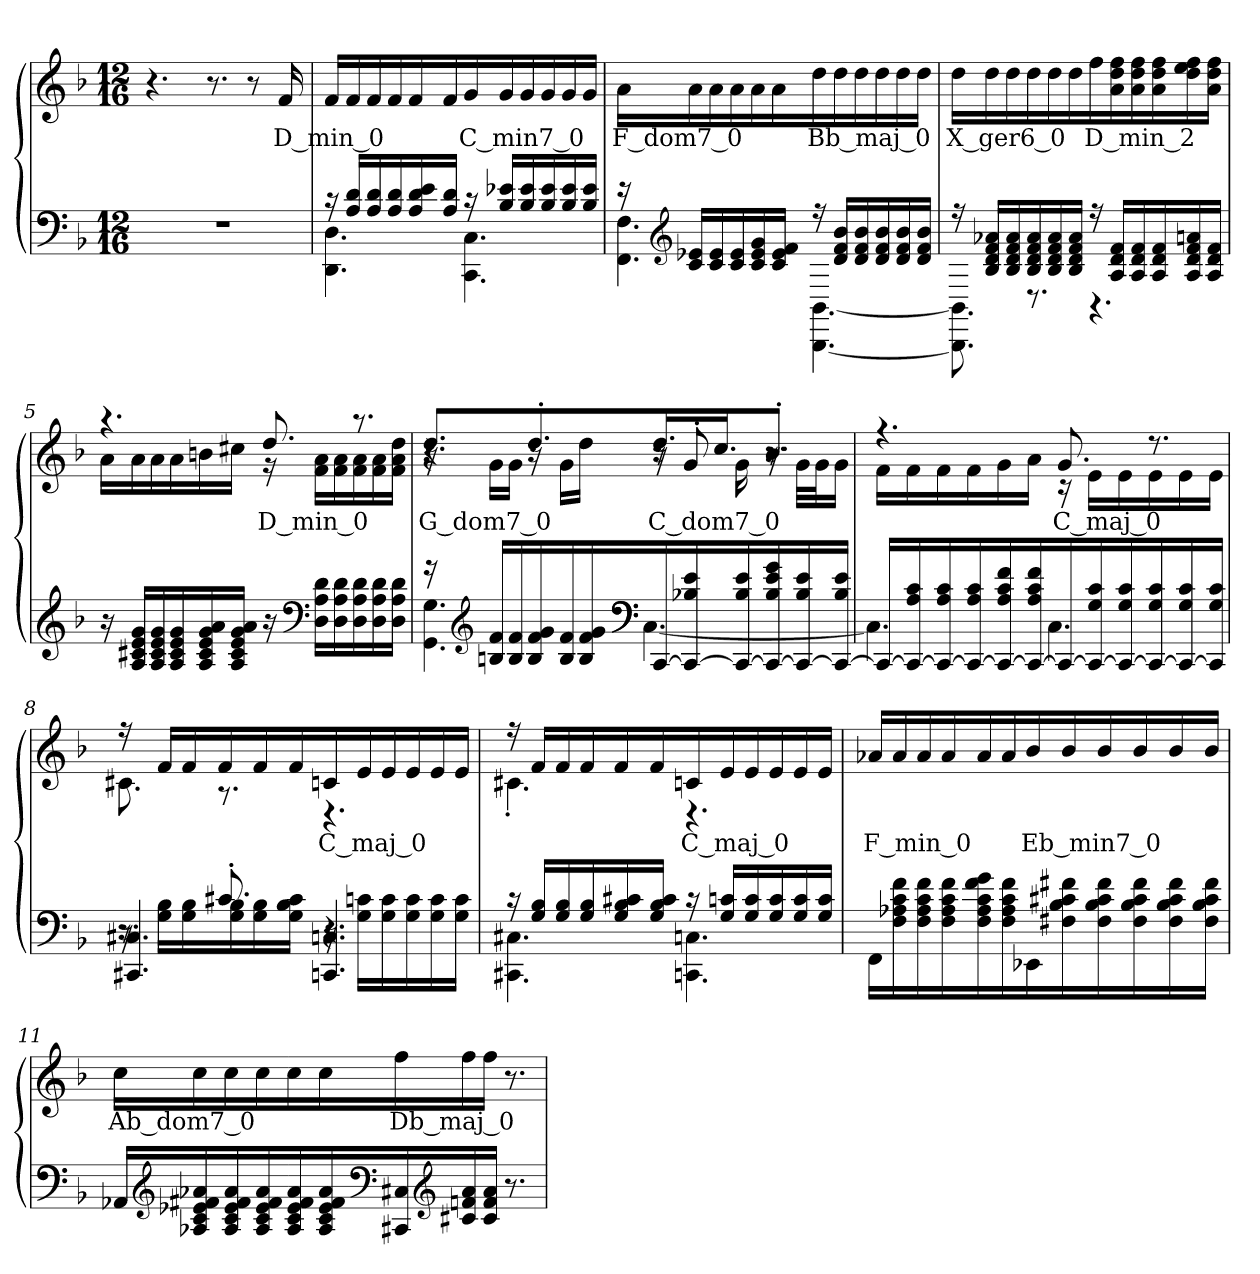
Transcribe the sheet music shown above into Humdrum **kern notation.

**kern	**kern	**text	**dynam
*part1	*part1	*part1	*part1
*staff2	*staff1	*staff1	*staff1/2
*clefF4	*clefG2	*	*
*k[b-]	*k[b-]	*	*
*M12/16	*M12/16	*	*
=1	=1	=1	=1
!	!	!	!LO:DY:a
2.r	4.r	.	M.M. = 90
.	8.r	.	.
.	8r	.	.
.	16f/	D_min_0	.
=2	=2	=2	=2
*^	*	*	*
16r	4.DD\ 4.D\	16f/LL	.	.
16A/ 16d/LL	.	16f/	.	.
16A/ 16d/	.	16f/	.	.
16A/ 16d/	.	16f/	.	.
16A/ 16d/ 16e/	.	16f/	.	.
16A/ 16d/JJ	.	16f/	.	.
16r	4.CC\ 4.C\	16g/	C_min7_0	.
16B-/ 16e-X/LL	.	16g/	.	.
16B-/ 16e-/	.	16g/	.	.
16B-/ 16e-/	.	16g/	.	.
16B-/ 16e-/	.	16g/	.	.
16B-/ 16e-/JJ	.	16g/JJ	.	.
=3	=3	=3	=3	=3
16r	4.FF\ 4.F\	16a\LL	F_dom7_0	.
*clefG2	*	*	*	*
16c/ 16e-X/LL	.	16a\	.	.
16c/ 16e-/	.	16a\	.	.
16c/ 16e-/	.	16a\	.	.
16c/ 16e-/ 16g/	.	16a\	.	.
16c/ 16e-/ 16f/JJ	.	16a\	.	.
16r	[4.BBB-\ [4.BB-\	16dd\	Bb_maj_0	.
16d/ 16f/ 16b-/LL	.	16dd\	.	.
16d/ 16f/ 16b-/	.	16dd\	.	.
16d/ 16f/ 16b-/	.	16dd\	.	.
16d/ 16f/ 16b-/	.	16dd\	.	.
16d/ 16f/ 16b-/JJ	.	16dd\JJ	.	.
=4	=4	=4	=4	=4
16r	8.BBB-]\ 8.BB-]\	16dd\LL	X_ger6_0	.
16B-/ 16d/ 16f/ 16a-X/LL	.	16dd\	.	.
16B-/ 16d/ 16f/ 16a-/	.	16dd\	.	.
16B-/ 16d/ 16f/ 16a-/	8.r	16dd\	.	.
16B-/ 16d/ 16f/ 16a-/	.	16dd\	.	.
16B-/ 16d/ 16f/ 16a-/JJ	.	16dd\	.	.
16r	4.r	16ff\	D_min_2	.
16A/ 16d/ 16f/LL	.	16a\ 16dd\ 16ff\	.	.
16A/ 16d/ 16f/	.	16a\ 16dd\ 16ff\	.	.
16A/ 16d/ 16f/	.	16a\ 16dd\ 16ff\	.	.
16A/ 16d/ 16f/ 16an/	.	16dd\ 16ee\ 16ff\	.	.
16A/ 16d/ 16f/JJ	.	16a\ 16dd\ 16ff\JJ	.	.
*v	*v	*	*	*
=5	=5	=5	=5
*	*^	*	*
16r	4.r	16a\LL	.	.
16A/ 16c#X/ 16e/ 16g/LL	.	16a\	.	.
16A/ 16c#/ 16e/ 16g/	.	16a\	.	.
16A/ 16c#/ 16e/ 16g/	.	16a\	.	.
16A/ 16c#/ 16e/ 16g/ 16a/	.	16bn\	.	.
16A/ 16c#/ 16e/ 16g/ 16a/JJ	.	16cc#X\JJ	.	.
16r	8.dd/	16r	D_min_0	.
*clefF4	*	*	*	*
16D\ 16A\ 16d\LL	.	16f\ 16a\LL	.	.
16D\ 16A\ 16d\	.	16f\ 16a\	.	.
16D\ 16A\ 16d\	8.r	16f\ 16a\	.	.
16D\ 16A\ 16d\	.	16f\ 16a\	.	.
16D\ 16A\ 16d\JJ	.	16f\ 16a\ 16dd\JJ	.	.
=6	=6	=6	=6	=6
*^	*	*^	*	*
16r	4.GG\ 4.G\	8.dd/L	16r	4.r	G_dom7_0	.
*clefG2	*	*	*	*	*	*
16Bn/ 16f/LL	.	.	16g\LL	.	.	.
16B/ 16f/	.	.	16g\JJ	.	.	.
16B/ 16f/ 16g/	.	8.dd'/	16r	.	.	.
16B/ 16f/	.	.	16g\LL	.	.	.
16B/ 16f/ 16g/	.	.	16dd\JJ	.	.	.
*clefF4	*	*	*	*	*	*
[16CC/	[4.C\	16.dd/L	8r	16r	C_dom7_0	.
16CC_/ 16B-X/ 16e/	.	.	.	8g'/	.	.
.	.	16.cc/J	.	.	.	.
16CC_/ 16B-/ 16e/	.	.	16g\	.	.	.
16CC_/ 16B-/ 16e/ 16g/	.	8.b-'/J	16r	8.r	.	.
16CC_/ 16B-/ 16e/	.	.	32g\LLL	.	.	.
.	.	.	32g\J	.	.	.
16CC_/ 16B-/ 16e/JJ	.	.	16g\JJ	.	.	.
*	*	*	*v	*v	*	*
=7	=7	=7	=7	=7	=7
16CC/LL_	4.C\]	4.r	16f\LL	.	.
16CC_/ 16A/ 16c/	.	.	16f\	.	.
16CC_/ 16A/ 16c/	.	.	16f\	.	.
16CC_/ 16A/ 16c/	.	.	16f\	.	.
16CC_/ 16A/ 16c/ 16f/	.	.	16g\	.	.
16CC_/ 16A/ 16c/ 16f/	.	.	16a\JJ	.	.
16CC/_	4.C\	8.g/	16r	C_maj_0	.
16CC_/ 16G/ 16c/	.	.	16e\LL	.	.
16CC_/ 16G/ 16c/	.	.	16e\	.	.
16CC_/ 16G/ 16c/	.	8.r	16e\	.	.
16CC_/ 16G/ 16c/	.	.	16e\	.	.
16CC]/ 16G/ 16c/JJ	.	.	16e\JJ	.	.
=8	=8	=8	=8	=8	=8
*	*^	*	*	*	*
8.r	16r	4.CC#X/ 4.C#X/	16r	8.c#X\	.	.
.	16G\ 16B-\LL	.	16f/LL	.	.	.
.	16G\ 16B-\	.	16f/	.	.	.
8.c#X'/	16G\ 16B-\	.	16f/	8.r	.	.
.	16G\ 16B-\	.	16f/	.	.	.
.	16G\ 16B-\ 16c#\JJ	.	16f/	.	.	.
4.r	16r	4.CCn/ 4.Cn/	16cn/	4.r	C_maj_0	.
.	16G\ 16cn\LL	.	16e/	.	.	.
.	16G\ 16c\	.	16e/	.	.	.
.	16G\ 16c\	.	16e/	.	.	.
.	16G\ 16c\	.	16e/	.	.	.
.	16G\ 16c\JJ	.	16e/JJ	.	.	.
*	*v	*v	*	*	*	*
=9	=9	=9	=9	=9	=9
16r	4.CC#X\ 4.C#X\	16r	4.c#X'\	.	.
16G/ 16B-/LL	.	16f/LL	.	.	.
16G/ 16B-/	.	16f/	.	.	.
16G/ 16B-/	.	16f/	.	.	.
16G/ 16B-/ 16c#X/	.	16f/	.	.	.
16G/ 16B-/ 16c#/JJ	.	16f/	.	.	.
16r	4.CCn\ 4.Cn\	16cn/	4.r	C_maj_0	.
16G/ 16cn/LL	.	16e/	.	.	.
16G/ 16c/	.	16e/	.	.	.
16G/ 16c/	.	16e/	.	.	.
16G/ 16c/	.	16e/	.	.	.
16G/ 16c/JJ	.	16e/JJ	.	.	.
*v	*v	*	*	*	*
*	*v	*v	*	*
=10	=10	=10	=10
16FF\LL	16a-X/LL	F_min_0	.
16F\ 16A-X\ 16c\ 16f\	16a-/	.	.
16F\ 16A-\ 16c\ 16f\	16a-/	.	.
16F\ 16A-\ 16c\ 16f\	16a-/	.	.
16F\ 16A-\ 16c\ 16f\ 16g\	16a-/	.	.
16F\ 16A-\ 16c\ 16f\	16a-/	.	.
16EE-X\	16b-/	Eb_min7_0	.
16F#X\ 16B-\ 16c#X\ 16f#X\	16b-/	.	.
16F#\ 16B-\ 16c#\ 16f#\	16b-/	.	.
16F#\ 16B-\ 16c#\ 16f#\	16b-/	.	.
16F#\ 16B-\ 16c#\ 16f#\	16b-/	.	.
16F#\ 16B-\ 16c#\ 16f#\JJ	16b-/JJ	.	.
=11	=11	=11	=11
16AA-X/LL	16cc\LL	Ab_dom7_0	.
*clefG2	*	*	*
16A-X/ 16c/ 16e-X/ 16f#X/ 16a-X/	16cc\	.	.
16A-/ 16c/ 16e-/ 16f#/ 16a-/	16cc\	.	.
16A-/ 16c/ 16e-/ 16f#/ 16a-/	16cc\	.	.
16A-/ 16c/ 16e-/ 16f#/ 16a-/	16cc\	.	.
16A-/ 16c/ 16e-/ 16f#/ 16a-/	16cc\	.	.
*clefF4	*	*	*
16CC#X/ 16C#X/	16ff\	Db_maj_0	.
*clefG2	*	*	*
16c#X/ 16fn/ 16a-/	16ff\	.	.
16c#/ 16f/ 16a-/JJ	16ff\JJ	.	.
8.r	8.r	.	.
=	=	=	=
*-	*-	*-	*-
